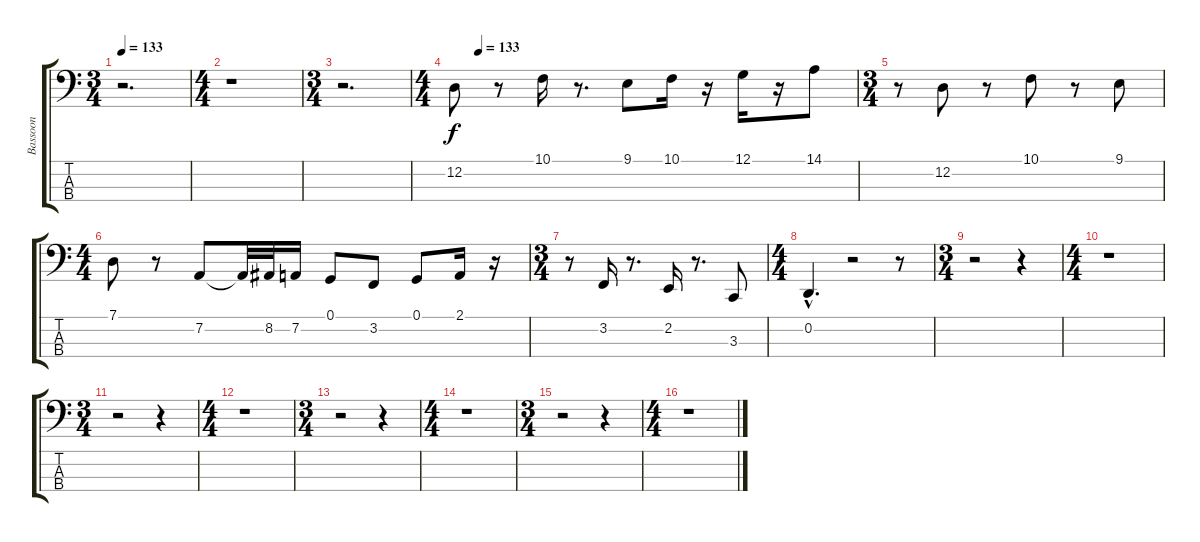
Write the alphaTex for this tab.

\track ("Bassoon" "Bassoon") {instrument bassoon}
\staff {score tabs}
\tuning (G2 D2 A1 E1) {hide}
\ts (3 4)
\tempo 133
\clef f4
\ks c
r.2{d dy f} |
\ts (4 4)
r.1 |
\ts (3 4)
r.2{d} |
\ts (4 4)
\tempo (133 0.0625)
12.2.8 r.8 10.1.16 r.8{d} 9.1.8 10.1.16 r.16 12.1.16 r.16 14.1.8 |
\ts (3 4)
r.8 12.2.8 r.8 10.1.8 r.8 9.1.8 |
\ts (4 4)
7.1.8 r.8 7.2.8 7.2{t}.32 8.2.32 7.2.16 0.1.8 3.2.8 0.1.8 2.1.16 r.16 |
\ts (3 4)
r.8 3.2.16 r.8{d} 2.2.16 r.8{d} 3.3.8 |
\ts (4 4)
0.2{hac}.4{d} r.2 r.8 |
\ts (3 4)
r.2 r.4 |
\ts (4 4)
r.1 |
\ts (3 4)
r.2 r.4 |
\ts (4 4)
r.1 |
\ts (3 4)
r.2 r.4 |
\ts (4 4)
r.1 |
\ts (3 4)
r.2 r.4 |
\ts (4 4)
r.1
